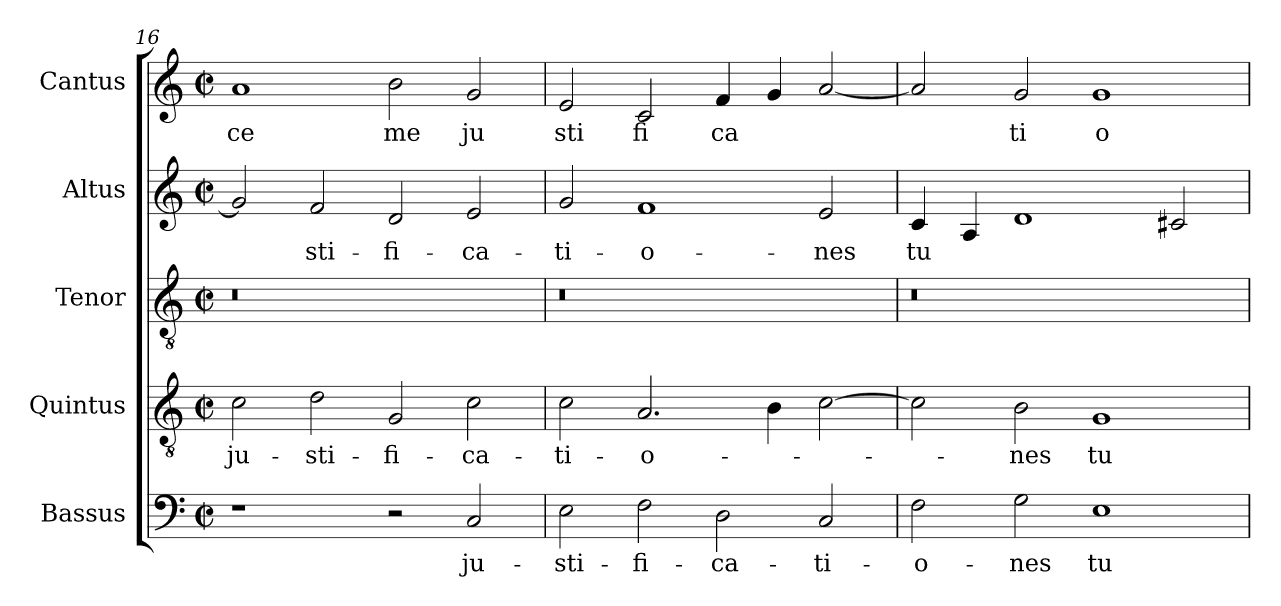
**kern	**text	**kern	**text	**kern	**kern	**text	**kern	**text
*part5	*part5	*part4	*part4	*part3	*part2	*part2	*part1	*part1
*staff5	*staff5	*staff4	*staff4	*staff3	*staff2	*staff2	*staff1	*staff1
*I"Bassus	*	*I"Quintus	*	*I"Tenor	*I"Altus	*	*I"Cantus	*
*clefF4	*	*clefGv2	*	*clefGv2	*clefG2	*	*clefG2	*
*M2/2	*	*M2/2	*	*M2/2	*M2/2	*	*M2/2	*
*met(c|)	*	*met(c|)	*	*met(c|)	*met(c|)	*	*met(c|)	*
=16	=16	=16	=16	=16	=16	=16	=16	=16
!	!	!	!LO:LY:b:cj	!	!	!	!	!LO:LY:b:cj
1r	.	2c\	ju-	0r	2g/]	.	1a	ce
!	!	!	!LO:LY:b:cj	!	!	!LO:LY:b:cj	!	!
.	.	2d\	-sti-	.	2f/	-sti-	.	.
!	!	!	!LO:LY:b:cj	!	!	!LO:LY:b:cj	!	!LO:LY:b:cj
2r	.	2G/	-fi-	.	2d/	-fi-	2b\	me
!	!LO:LY:b:cj	!	!LO:LY:b:cj	!	!	!LO:LY:b:cj	!	!LO:LY:b:cj
2C/	ju-	2c\	-ca-	.	2e/	-ca-	2g/	ju
=17	=17	=17	=17	=17	=17	=17	=17	=17
!	!LO:LY:b:cj	!	!LO:LY:b:cj	!	!	!LO:LY:b:cj	!	!LO:LY:b:cj
2E\	-sti-	2c\	-ti-	0r	2g/	-ti-	2e/	sti
!	!LO:LY:b:cj	!	!LO:LY:b:cj	!	!	!LO:LY:b:cj	!	!LO:LY:b:cj
2F\	-fi-	2.A/	-o-	.	1f	-o-	2c/	fi
!	!LO:LY:b:cj	!	!	!	!	!	!	!LO:LY:b:cj
2D\	-ca-	.	.	.	.	.	4f/	ca
.	.	4B\	.	.	.	.	4g/	.
!	!LO:LY:b:cj	!	!	!	!	!LO:LY:b:cj	!	!
2C/	-ti-	[<2c\	.	.	2e/	-nes	[>2a/	.
!!LO:PB:g=z
=18	=18	=18	=18	=18	=18	=18	=18	=18
!	!LO:LY:b:cj	!	!	!	!	!LO:LY:b:cj	!	!
2F\	-o-	2c\]	.	0r	4c/	tu	2a/]	.
.	.	.	.	.	4A/	.	.	.
!	!LO:LY:b:cj	!	!LO:LY:b:cj	!	!	!	!	!LO:LY:b:cj
2G\	-nes	2B\	-nes	.	1d	.	2g/	ti
!	!LO:LY:b:cj	!	!LO:LY:b:cj	!	!	!	!	!LO:LY:b:cj
1E	tu-	1G	tu	.	.	.	1g	o
.	.	.	.	.	2c#/	.	.	.
=	=	=	=	=	=	=	=	=
*-	*-	*-	*-	*-	*-	*-	*-	*-
